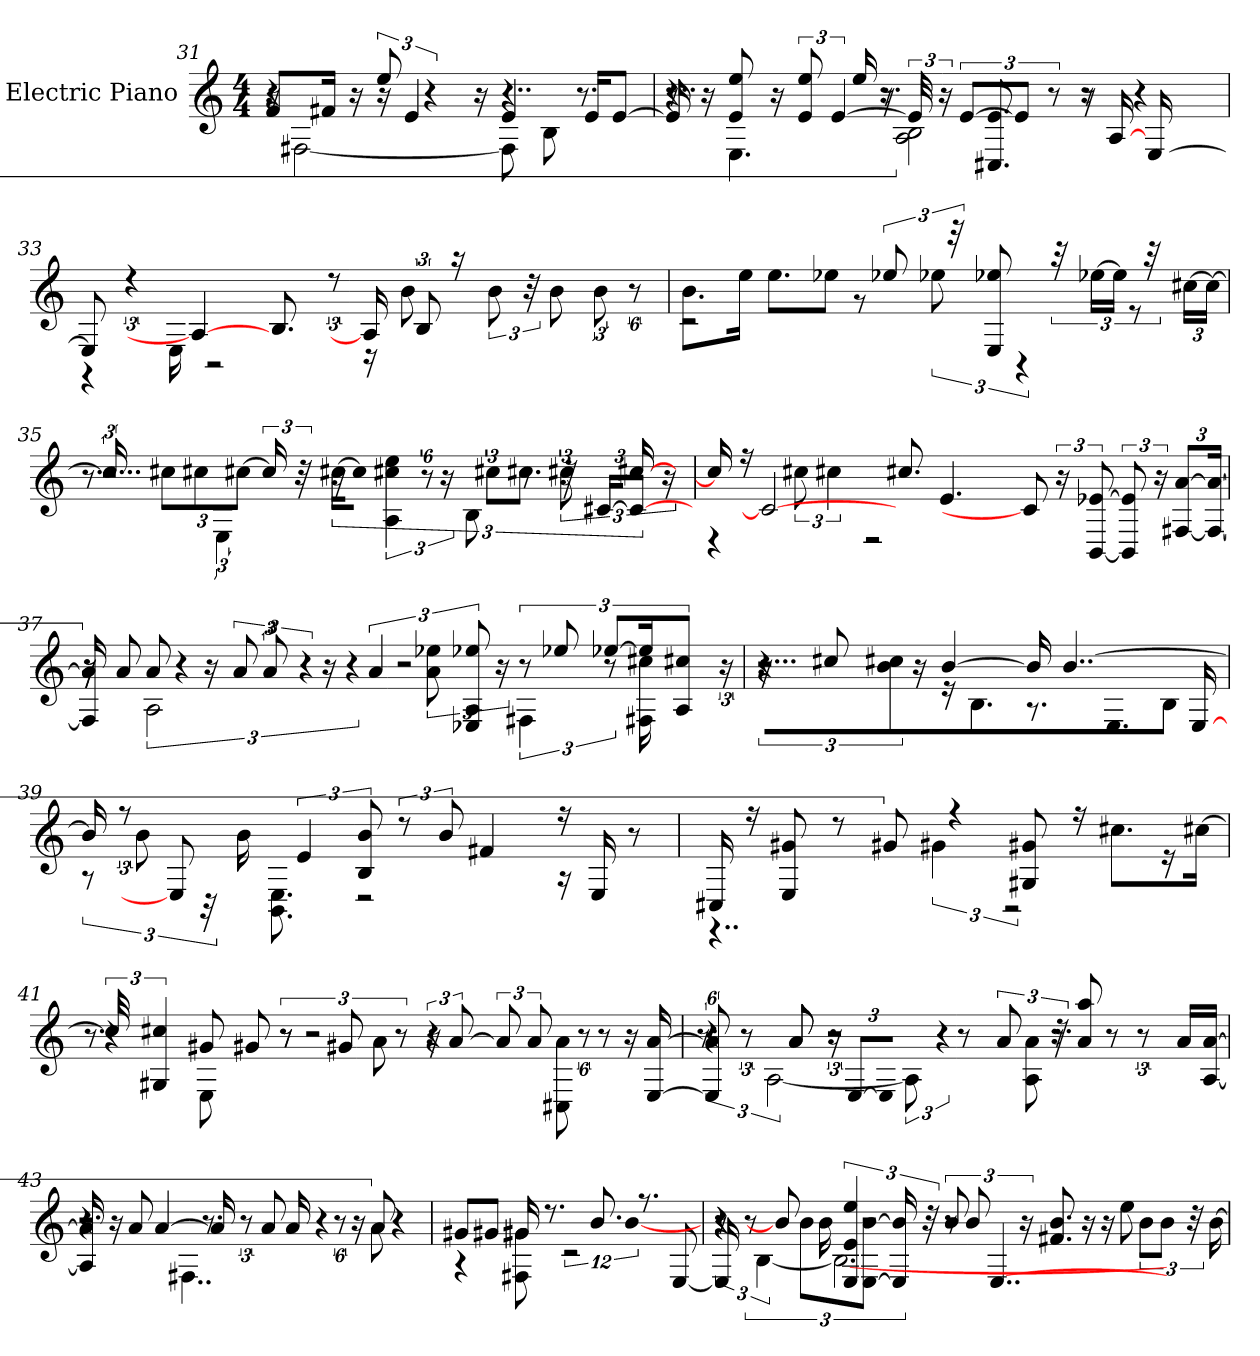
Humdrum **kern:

**kern
*part1
*staff1
*I"Electric Piano
*I'E.Pno
*clefG2
*M4/4
=31
*^
*	*^
8f/L	16r	4r
.	[2F#X	.
16f#X/Jk	.	.
16r	.	.
12ee	.	16r
.	.	4e
6r	.	.
16r	.	.
4e	8F#]	4..r
.	8B	.
16e/KL	8.r	.
[8e/J	.	.
=32	=32	=32
16e]	8r	4..r
16r	.	.
8e 8ee	4.E	.
16r	.	.
12e 12ee	.	.
[6e	.	.
.	.	16ee
.	16r	8.r
48e]	12%5B 12%5A	.
24r	.	.
[12e/L	.	.
.	.	8.e 8.C#X
12e/J]	.	.
12r	.	.
8r	.	16r
.	.	[16A
.	48r	.
[16E	16ryy	16ryy
*	*v	*v
=33	=33
8E]	4r
6r	.
.	16E
4A_	.
.	2r
8.B	.
12r	.
16A]	16r
12B	8b
16r	.
.	4..ryy
12b	.
48r	.
8b	.
12b	.
48%5r	.
=34	=34
8.b\L	2r
16ee\Jk	.
8.ee\L	.
8ee-X\J	.
.	8r
12ee-X	.
.	12ee-X
48r	.
8E 8ee-X	.
.	6r
48r	.
[24ee-X\LL	.
24ee-\JJ]	.
.	8r
48r	.
[24cc#X\LL	.
24cc#\JJ_	.
=35	=35
*	*^
24cc#]	8.r	2...r
12cc#X\L	.	.
12cc#X\	.	.
.	6E	.
[12cc#X\J	.	.
24cc#]	.	.
48r	.	.
[24cc#X\KL	16r	.
8cc#\J]	.	.
.	6A 6ee 6cc#X	.
48%5r	.	.
.	24r	.
12cc#X\L	8B	.
8.cc#X\J	.	.
.	8r	.
.	12cc#X	.
48r	.	.
[24c#X/KL	.	.
.	.	[16cc#X
12c#/J_	24r	.
.	24ryy	24ryy
*	*v	*v
=36	=36
16cc#]	4r
16r	.
2c#_	.
.	12cc#X
.	6cc#X
.	2r
8.cc#X	.
4.e	.
.	2ryy
8c#]	.
24r	.
[12BB [12e-X	.
12BB] 12e-]	.
.	8.ryy
24r	.
[12a/ [12F#XL	.
24a/_ 24F#_Jk	.
=37	=37
*	*^
24a] 24F#]	16r	16r
12a	.	.
.	3A	8a
48%5r	.	.
.	.	16r
12a	.	.
.	.	12a
16r	.	.
.	.	6r
6a	.	.
.	6r	.
.	.	2r
12ee-X 12A 12E-X	.	.
.	12a 12ee-X	.
12r	.	.
.	24r	.
.	6F#X	.
12ee-X	.	.
[12ee-X/L	.	.
.	12r	.
24ee-/k]	.	.
12cc#X/ 12AJ	.	.
.	16F#X 16cc#X	.
24r	24ryy	24ryy
=38	=38	=38
16r	6r	2...r
8cc#X	.	.
.	12cc#X 12b	.
16r	.	.
[4b	16r	.
.	8.B	.
16b]	8.r	.
[4..b	.	.
.	8.E	.
.	8BJ	.
.	.	[16E
*	*v	*v
=39	=39
16b]	12r
12r	.
.	12b
8E]	.
.	48r
.	16b
.	8.E 8.BB
6e	.
12B 12b	2r
12r	.
12b	.
4f#X	.
16r	16r
16E	8.ryy
8r	.
=40	=40
16C#X	4..r
16r	.
8g#X 8E	.
8r	.
12g#X	.
.	6g#X
48%5r	.
8G#X 8g#X	.
.	3r
16r	.
8.cc#X\L	.
[16cc#X\Jk	16r
=41	=41
*	*^
48cc#]	8.r	4r
6G#X 6cc#X	.	.
8g#X	8E	.
.	.	8g#X
12r	8r	.
.	.	2r
12g#X	.	.
.	8a	.
12r	.	.
24r	4r	.
[12a	.	.
12a]	.	.
12a	.	.
.	8C#X 8a	.
48%5r	.	.
.	.	8r
.	16r	.
[16E [16a	.	.
.	48ryy	48ryy
=42	=42	=42
48%5E] 48%5a]	6r	8.r
12r	.	.
.	[3A	.
8a	.	8a
24r	.	2r
[12E/L	.	.
48%5E/J]	.	.
.	12A]	.
8r	.	.
.	6r	.
12a	.	.
48r	8A 8a	.
8a 8aa	.	.
.	.	8.r
.	8r	.
12r	.	.
16a/LL	.	.
.	48%5ryy	48%5ryy
[16a/ [16AJJ	.	.
=43	=43	=43
16a] 16A]	4.r	2r
16r	.	.
8a	.	.
[4a	.	.
.	4..F#X	.
16a]	.	8.r
12r	.	.
8a	.	.
.	.	16a
.	.	4r
48%5r	.	.
.	16r	.
12a	8a	.
48%5r	.	.
.	16ryy	16ryy
*	*v	*v
=44	=44
8g#X/L	4r
8g#X/J	.
16g#X	8F#X 8g#X
8.r	.
.	24%7r
8.b	.
.	[3b
8.r	.
[8E	.
=45	=45
*^	*^
16E]	12r	4r	4r
12r	.	.	.
.	[6B	.	.
12b]	.	.	.
12b\L	.	.	.
.	2.B_	6ee 6e 6E	16b
[12E\ [12bJ	.	.	2r
24E] 24b]	.	.	.
.	.	48r	.
12r	.	8b	.
12b	.	.	.
.	.	[4..E	.
24r	.	.	.
8.f#X 8.b	.	.	.
.	.	.	16r
16r	.	.	.
.	.	.	8ee
12b\L	.	.	.
12b\J	.	.	.
.	48%7ryy	48%7ryy	48%7ryy
48r	.	.	.
[16b	.	.	.
*v	*v	*v	*v
=
*-
